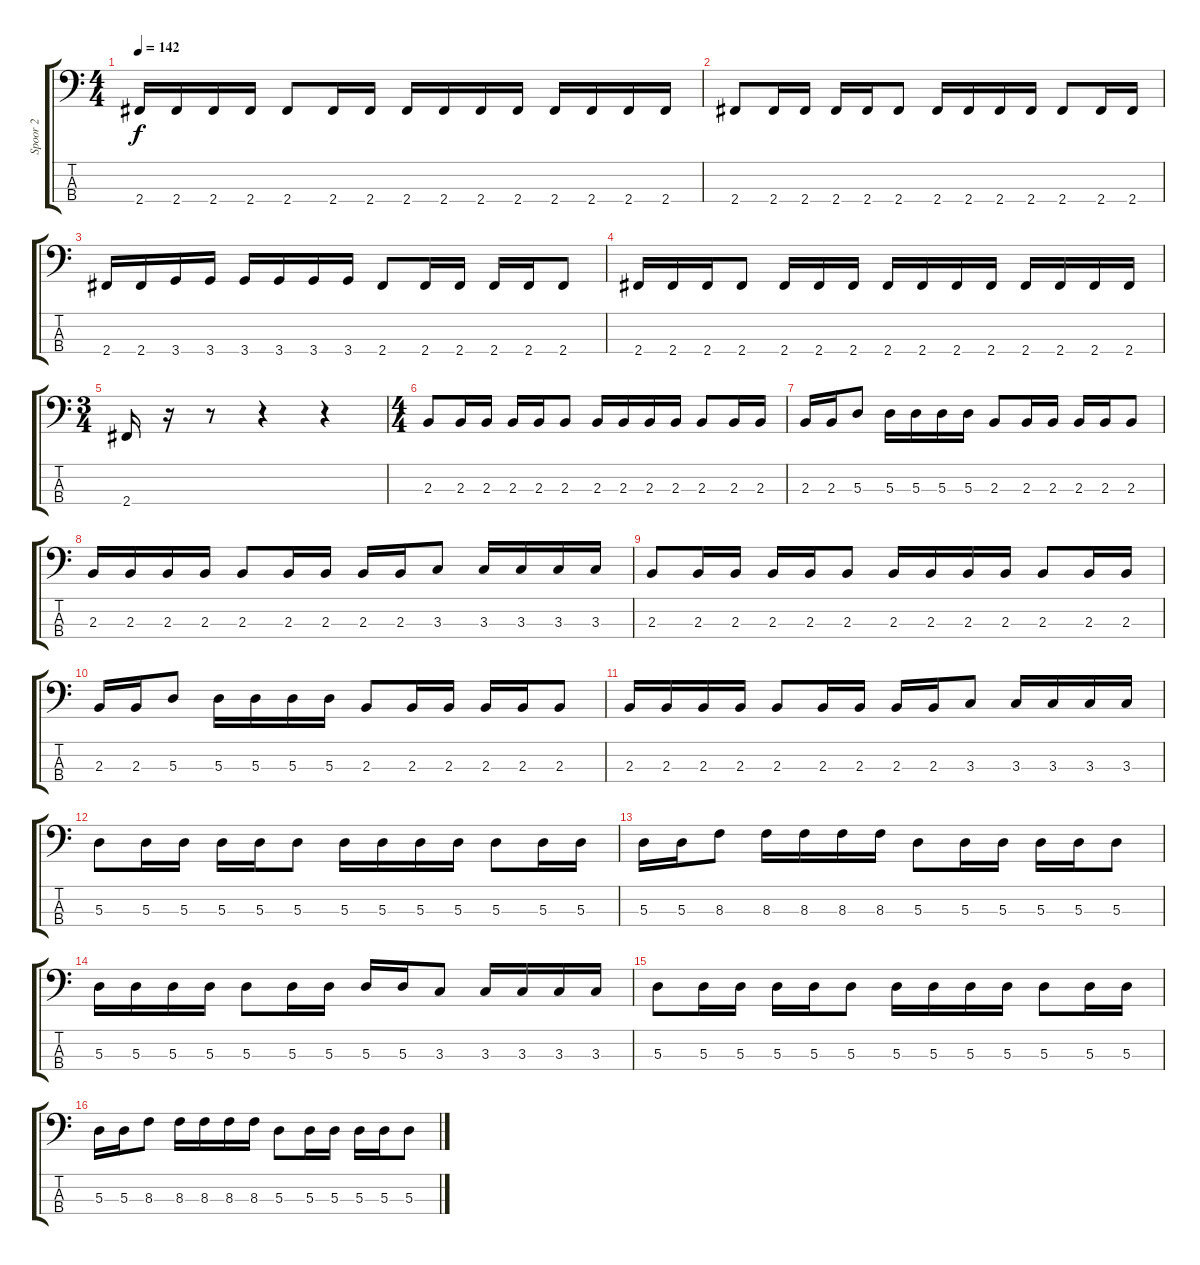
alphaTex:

\track ("Spoor 2" "Spoor 2") {instrument electricbassfinger}
\staff {score tabs}
\tuning (G2 D2 A1 E1) {hide}
\ts (4 4)
\tempo 142
\clef f4
\ks c
2.4.16{dy f} 2.4.16 2.4.16 2.4.16 2.4.8 2.4.16 2.4.16 2.4.16 2.4.16 2.4.16 2.4.16 2.4.16 2.4.16 2.4.16 2.4.16 |
2.4.8 2.4.16 2.4.16 2.4.16 2.4.16 2.4.8 2.4.16 2.4.16 2.4.16 2.4.16 2.4.8 2.4.16 2.4.16 |
2.4.16 2.4.16 3.4.16 3.4.16 3.4.16 3.4.16 3.4.16 3.4.16 2.4.8 2.4.16 2.4.16 2.4.16 2.4.16 2.4.8 |
2.4.16 2.4.16 2.4.16 2.4.8 2.4.16 2.4.16 2.4.16 2.4.16 2.4.16 2.4.16 2.4.16 2.4.16 2.4.16 2.4.16 2.4.16 |
\ts (3 4)
2.4.16 r.16 r.8 r.4 r.4 |
\ts (4 4)
2.3.8 2.3.16 2.3.16 2.3.16 2.3.16 2.3.8 2.3.16 2.3.16 2.3.16 2.3.16 2.3.8 2.3.16 2.3.16 |
2.3.16 2.3.16 5.3.8 5.3.16 5.3.16 5.3.16 5.3.16 2.3.8 2.3.16 2.3.16 2.3.16 2.3.16 2.3.8 |
2.3.16 2.3.16 2.3.16 2.3.16 2.3.8 2.3.16 2.3.16 2.3.16 2.3.16 3.3.8 3.3.16 3.3.16 3.3.16 3.3.16 |
2.3.8 2.3.16 2.3.16 2.3.16 2.3.16 2.3.8 2.3.16 2.3.16 2.3.16 2.3.16 2.3.8 2.3.16 2.3.16 |
2.3.16 2.3.16 5.3.8 5.3.16 5.3.16 5.3.16 5.3.16 2.3.8 2.3.16 2.3.16 2.3.16 2.3.16 2.3.8 |
2.3.16 2.3.16 2.3.16 2.3.16 2.3.8 2.3.16 2.3.16 2.3.16 2.3.16 3.3.8 3.3.16 3.3.16 3.3.16 3.3.16 |
5.3.8 5.3.16 5.3.16 5.3.16 5.3.16 5.3.8 5.3.16 5.3.16 5.3.16 5.3.16 5.3.8 5.3.16 5.3.16 |
5.3.16 5.3.16 8.3.8 8.3.16 8.3.16 8.3.16 8.3.16 5.3.8 5.3.16 5.3.16 5.3.16 5.3.16 5.3.8 |
5.3.16 5.3.16 5.3.16 5.3.16 5.3.8 5.3.16 5.3.16 5.3.16 5.3.16 3.3.8 3.3.16 3.3.16 3.3.16 3.3.16 |
5.3.8 5.3.16 5.3.16 5.3.16 5.3.16 5.3.8 5.3.16 5.3.16 5.3.16 5.3.16 5.3.8 5.3.16 5.3.16 |
5.3.16 5.3.16 8.3.8 8.3.16 8.3.16 8.3.16 8.3.16 5.3.8 5.3.16 5.3.16 5.3.16 5.3.16 5.3.8
